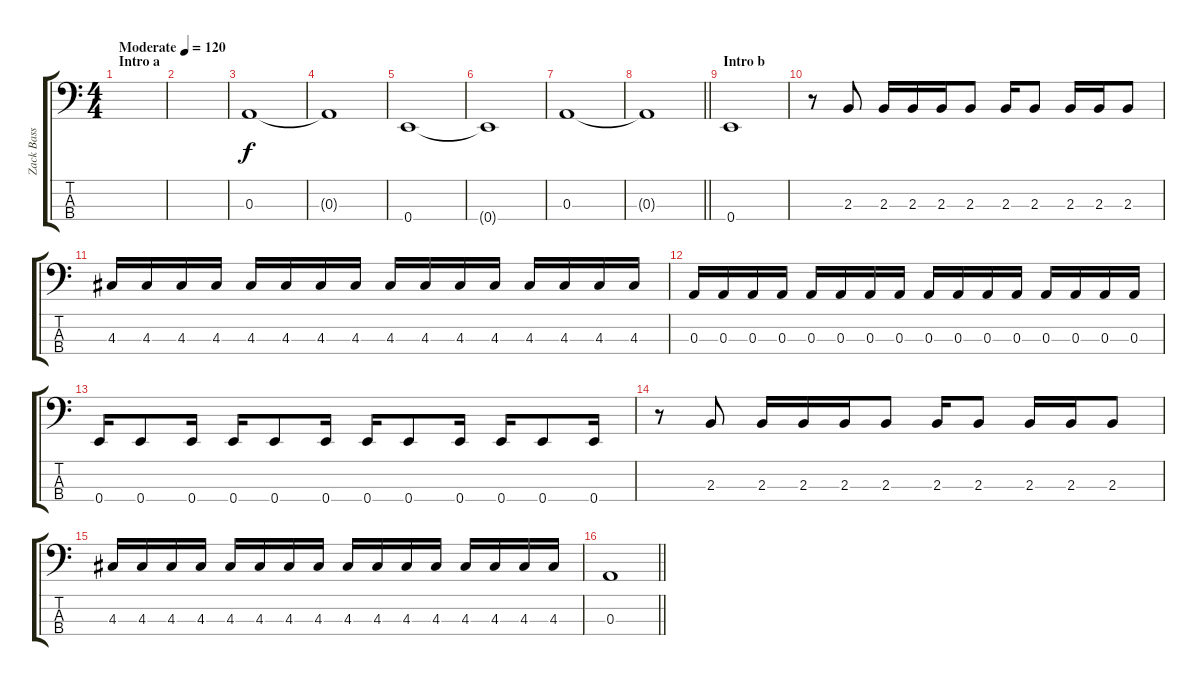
\track ("Zack Bass" "Zack Bass") {instrument electricbassfinger}
\staff {score tabs}
\tuning (G2 D2 A1 E1) {hide}
\ts (4 4)
\section ("" "Intro a")
\tempo (120 "Moderate")
\clef f4
\ks c
|
|
0.3.1 |
0.3{t}.1 |
0.4.1 |
0.4{t}.1 |
0.3.1 |
\barLineRight lightlight
0.3{t}.1 |
\section ("" "Intro b")
0.4.1 |
r.8 2.3.8 2.3.16 2.3.16 2.3.16 2.3.8 2.3.16 2.3.8 2.3.16 2.3.16 2.3.8 |
4.3.16 4.3.16 4.3.16 4.3.16 4.3.16 4.3.16 4.3.16 4.3.16 4.3.16 4.3.16 4.3.16 4.3.16 4.3.16 4.3.16 4.3.16 4.3.16 |
0.3.16 0.3.16 0.3.16 0.3.16 0.3.16 0.3.16 0.3.16 0.3.16 0.3.16 0.3.16 0.3.16 0.3.16 0.3.16 0.3.16 0.3.16 0.3.16 |
0.4.16 0.4.8 0.4.16 0.4.16 0.4.8 0.4.16 0.4.16 0.4.8 0.4.16 0.4.16 0.4.8 0.4.16 |
r.8 2.3.8 2.3.16 2.3.16 2.3.16 2.3.8 2.3.16 2.3.8 2.3.16 2.3.16 2.3.8 |
4.3.16 4.3.16 4.3.16 4.3.16 4.3.16 4.3.16 4.3.16 4.3.16 4.3.16 4.3.16 4.3.16 4.3.16 4.3.16 4.3.16 4.3.16 4.3.16 |
\barLineRight lightlight
0.3.1
